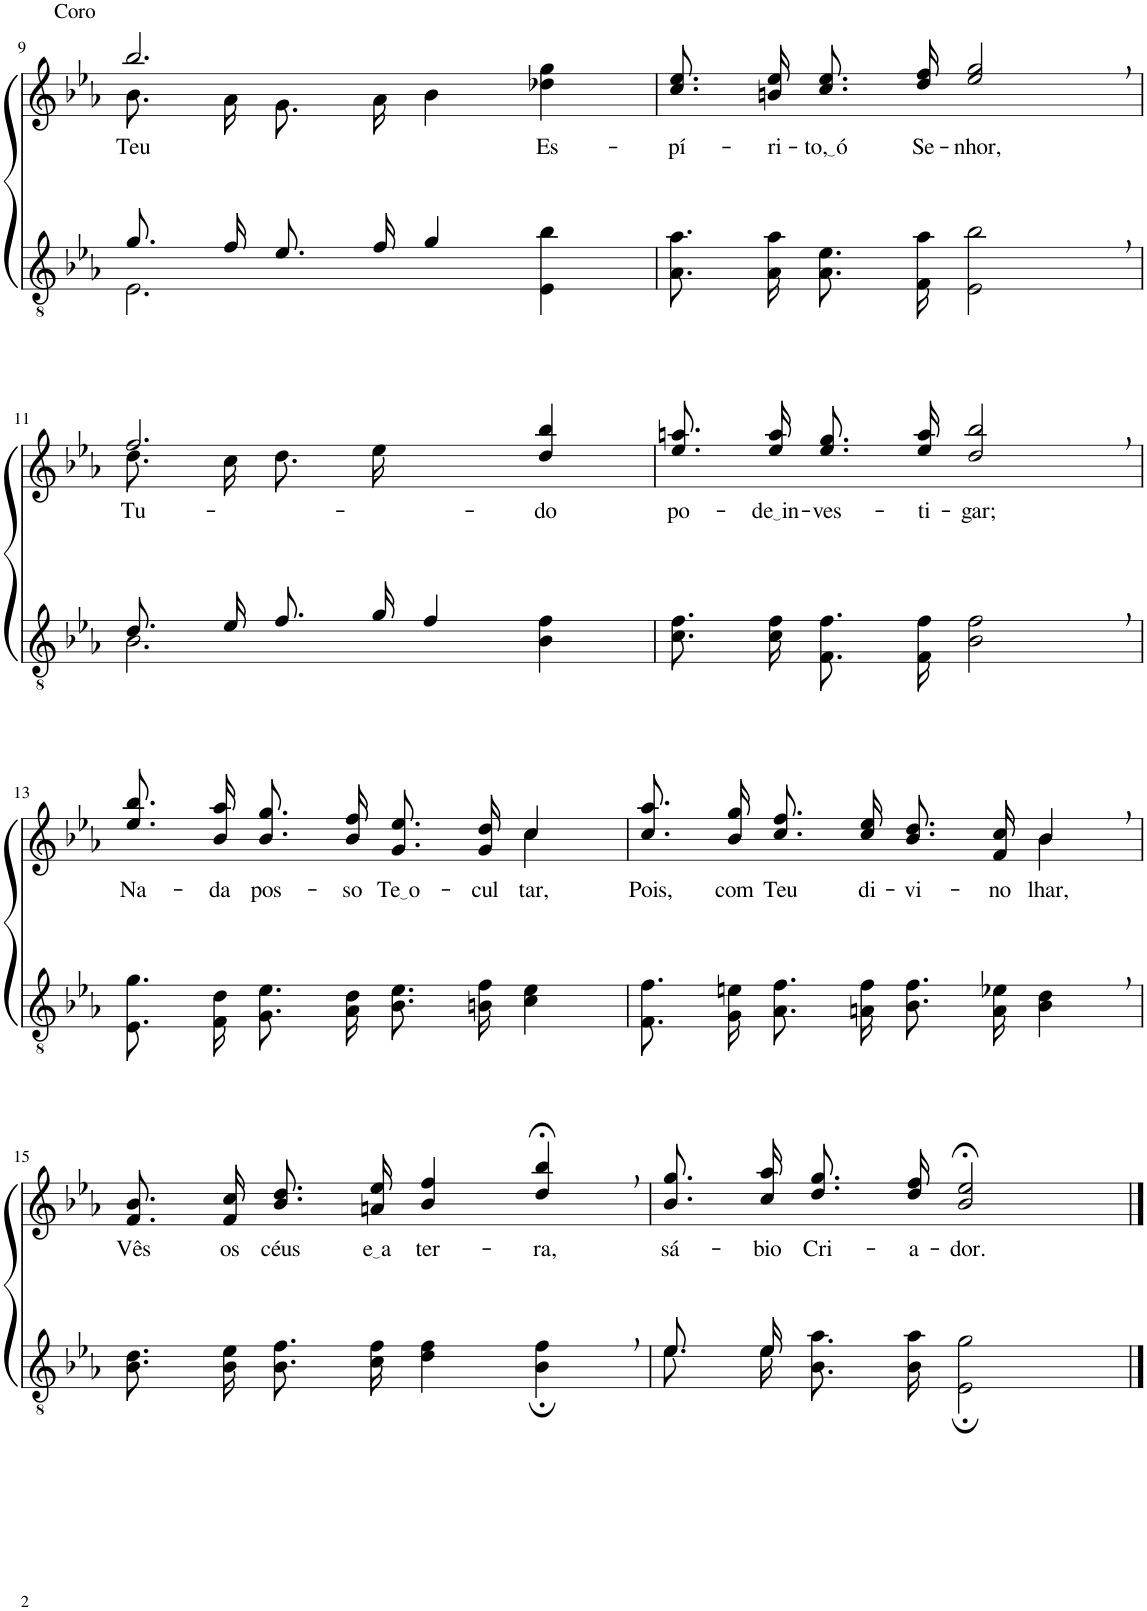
**kern	**kern	**text
*part2	*part1	*part1
*staff2	*staff1	*staff1
*I"Parte III e IV	*I"Parte I e II	*
!!LO:PB:g=z
*clefGv2	*clefG2	*
*Trd4c7	*Trd4c7	*
*k[b-e-a-]	*k[b-e-a-]	*
*M4/4	*M4/4	*
=9	=9	=9
*^	*^	*
!	!	!LO:TX:a:t=Coro	!	!
!	!	!	!	!LO:LY:b
8.g/L	2.E-\	2.bb-/	8.b-\L	Teu
16f/Jk	.	.	16a-\Jk	.
8.e-/L	.	.	8.g\L	.
16f/Jk	.	.	16a-\Jk	.
4g/	.	.	4b-\	.
!	!	!	!	!LO:LY:b
4ryy	4E-\ 4b-\	4dd-X\ 4gg\	4ryy	Es-
=10	=10	=10	=10	=10
!	!	!	!	!LO:LY:b
*v	*v	*	*	*
*	*v	*v	*
8.A-\ 8.a-\L	8.cc\ 8.ee-\L	-pí-
!	!	!LO:LY:b
16A-\ 16a-\Jk	16bn\ 16ee-\Jk	-ri-
!	!	!LO:LY:b
8.A-\ 8.e-\L	8.cc\ 8.ee-\L	to, ó
!	!	!LO:LY:b
16F\ 16a-\Jk	16dd\ 16ff\Jk	Se-
!	!	!LO:LY:b
2E-\, 2b-\,	2ee-/, 2gg/,	-nhor,
!!LO:LB:g=z
=11	=11	=11
*^	*	*
!	!	!	!LO:LY:b
*	*	*^	*
8.d/L	2.B-\	2.ff/	8.dd\L	Tu-
16e-/Jk	.	.	16cc\Jk	.
8.f/L	.	.	8.dd\L	.
16g/Jk	.	.	16ee-\Jk	.
4f/	.	.	2ryy	.
!	!	!	!	!LO:LY:b
4ryy	4B-\ 4f\	4dd/ 4bb-/	.	-do
*	*	*v	*v	*
=12	=12	=12	=12
!	!	!	!LO:LY:b
*v	*v	*	*
8.c\ 8.f\L	8.ee-\ 8.aan\L	po-
!	!	!LO:LY:b
16c\ 16f\Jk	16ee-\ 16aa\Jk	de in
!	!	!LO:LY:b
8.F\ 8.f\L	8.ee-\ 8.gg\L	-ves-
!	!	!LO:LY:b
16F\ 16f\Jk	16ee-\ 16aa\Jk	-ti-
!	!	!LO:LY:b
2B-\, 2f\,	2dd/, 2bb-/,	-gar;
!!LO:LB:g=z
=13	=13	=13
!	!	!LO:LY:b
*	*^	*
8.E-/ 8.g/L	8.ee-\ 8.bb-\L	2.ryy	Na-
!	!	!	!LO:LY:b
16F/ 16d/Jk	16b-\ 16aa-\Jk	.	-da
!	!	!	!LO:LY:b
8.G\ 8.e-\L	8.b-\ 8.gg\L	.	pos-
!	!	!	!LO:LY:b
16A-\ 16d\Jk	16b-\ 16ff\Jk	.	-so
!	!	!	!LO:LY:b
8.B-\ 8.e-\L	8.g\ 8.ee-\L	.	Te o
!	!	!	!LO:LY:b
16Bn\ 16f\Jk	16g\ 16dd\Jk	.	-cul-
!	!	!	!LO:LY:b
4c\ 4e-\	4cc/	4cc\	-tar,
=14	=14	=14	=14
!	!	!	!LO:LY:b
8.F\ 8.f\L	8.cc\ 8.aa-\L	2.ryy	Pois,
!	!	!	!LO:LY:b
16G\ 16en\Jk	16b-\ 16gg\Jk	.	com
!	!	!	!LO:LY:b
8.A-\ 8.f\L	8.cc\ 8.ff\L	.	Teu
!	!	!	!LO:LY:b
16An\ 16f\Jk	16cc\ 16ee-\Jk	.	di-
!	!	!	!LO:LY:b
8.B-\ 8.f\L	8.b-\ 8.dd\L	.	-vi-
!	!	!	!LO:LY:b
16A\ 16e-X\Jk	16f\ 16cc\Jk	.	-no
!	!	!	!LO:LY:b
4B-\, 4d\,	4b-,/	4b-\	lhar,
!!LO:LB:g=z
=15	=15	=15	=15
!	!	!	!LO:LY:b
*	*v	*v	*
8.B-\ 8.d\L	8.f/ 8.b-/L	Vês
!	!	!LO:LY:b
16B-\ 16e-\Jk	16f/ 16cc/Jk	os
!	!	!LO:LY:b
8.B-\ 8.f\L	8.b-\ 8.dd\L	céus
!	!	!LO:LY:b
16c\ 16f\Jk	16an\ 16ee-\Jk	e a
!	!	!LO:LY:b
4d\ 4f\	4b-/ 4ff/	ter-
!	!	!LO:LY:b
4B-\;, 4f\;,	4dd/;<, 4bb-/;<,	-ra,
=16	=16	=16
*^	*	*
!	!	!	!LO:LY:b
8.e-/L	8.e-\L	8.b-\ 8.gg\L	sá-
!	!	!	!LO:LY:b
16e-/Jk	16e-\Jk	16cc\ 16aa-\Jk	-bio
!	!	!	!LO:LY:b
2.ryy	8.B-\ 8.a-\L	8.dd\ 8.gg\L	Cri-
!	!	!	!LO:LY:b
.	16B-\ 16a-\Jk	16dd\ 16ff\Jk	-a-
!	!	!	!LO:LY:b
.	2E-\; 2g\;	2b-/;< 2ee-/;<	-dor.
*v	*v	*	*
==	==	==
*-	*-	*-
